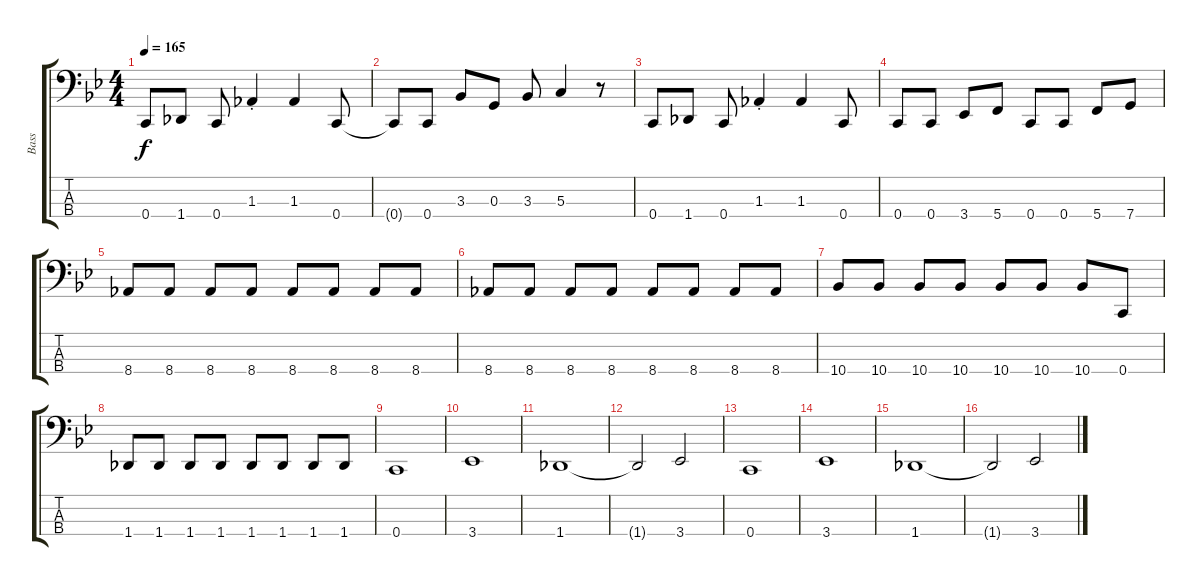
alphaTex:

\track ("Bass" "Bass") {instrument electricbassfinger}
\staff {score tabs}
\tuning (F2 C2 G1 C1) {hide}
\ts (4 4)
\tempo 165
\clef f4
\ks bb
0.4.8{dy f} 1.4.8 0.4.8 1.3{st}.4 1.3.4 0.4.8 |
0.4{t}.8 0.4.8 3.3.8 0.3.8 3.3.8 5.3.4 r.8 |
0.4.8 1.4.8 0.4.8 1.3{st}.4 1.3.4 0.4.8 |
0.4.8 0.4.8 3.4.8 5.4.8 0.4.8 0.4.8 5.4.8 7.4.8 |
8.4.8 8.4.8 8.4.8 8.4.8 8.4.8 8.4.8 8.4.8 8.4.8 |
8.4.8 8.4.8 8.4.8 8.4.8 8.4.8 8.4.8 8.4.8 8.4.8 |
10.4.8 10.4.8 10.4.8 10.4.8 10.4.8 10.4.8 10.4.8 0.4.8 |
1.4.8 1.4.8 1.4.8 1.4.8 1.4.8 1.4.8 1.4.8 1.4.8 |
0.4.1 |
3.4.1 |
1.4.1 |
1.4{t}.2 3.4.2 |
0.4.1 |
3.4.1 |
1.4.1 |
1.4{t}.2 3.4.2
